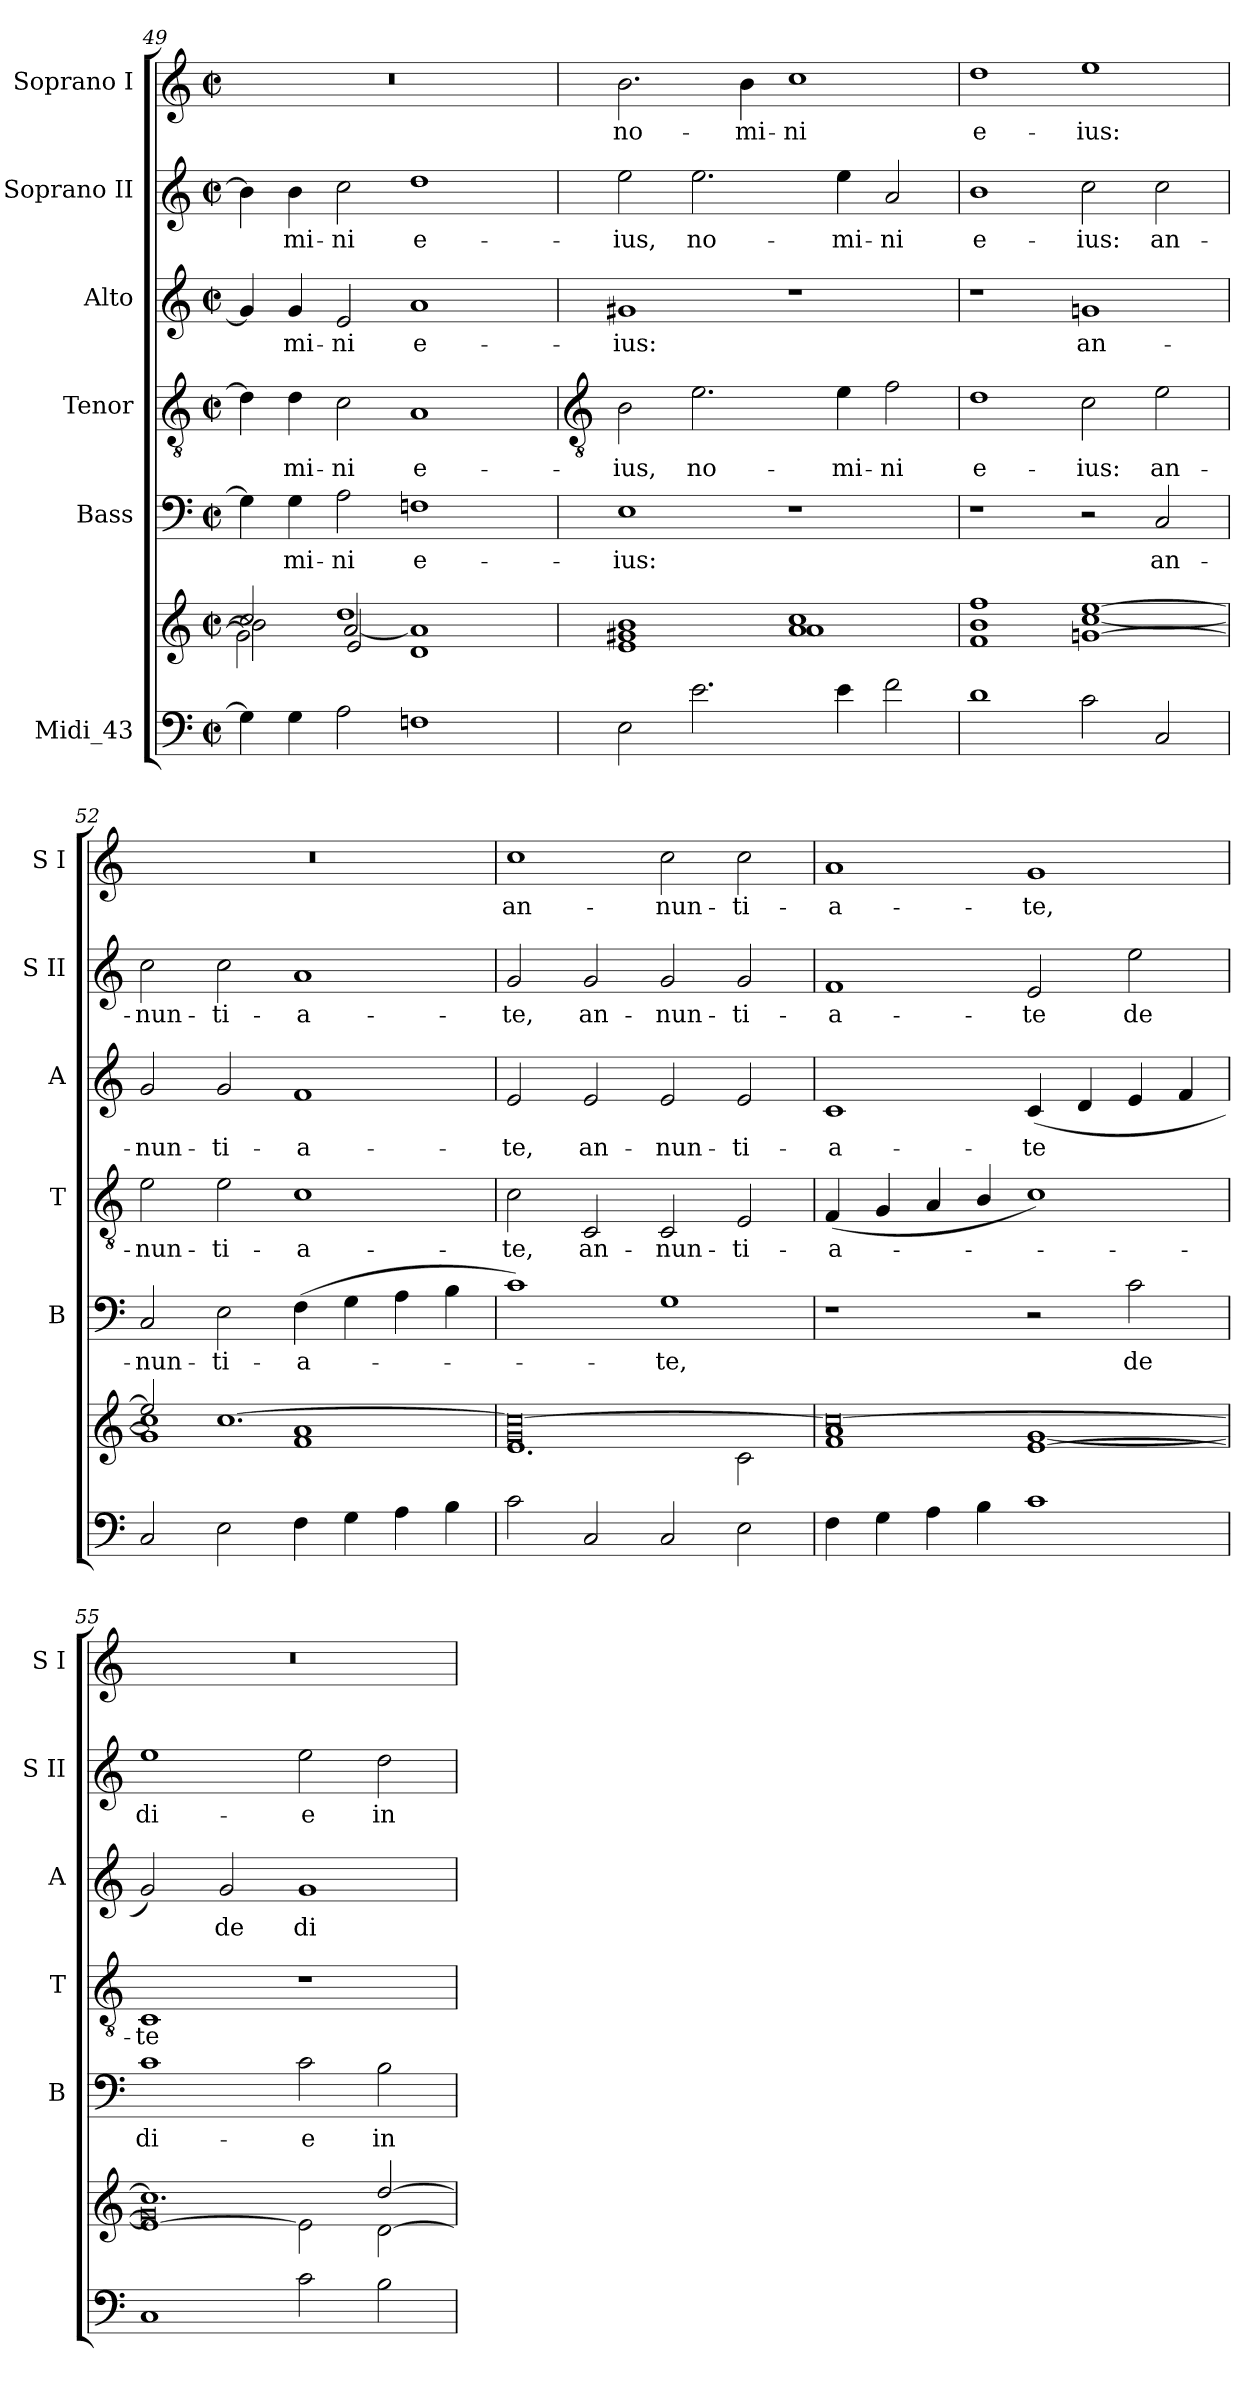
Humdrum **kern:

**kern	**kern	**kern	**text	**kern	**text	**kern	**text	**kern	**text	**kern	**text
*part6	*part6	*part5	*part5	*part4	*part4	*part3	*part3	*part2	*part2	*part1	*part1
*staff7	*staff6	*staff5	*staff5	*staff4	*staff4	*staff3	*staff3	*staff2	*staff2	*staff1	*staff1
*I"Midi_43	*	*I"Bass	*	*I"Tenor	*	*I"Alto	*	*I"Soprano II	*	*I"Soprano I	*
*	*	*I'B	*	*I'T	*	*I'A	*	*I'S II	*	*I'S I	*
*clefF4	*clefG2	*clefF4	*	*clefGv2	*	*clefG2	*	*clefG2	*	*clefG2	*
*k[]	*k[]	*k[]	*	*k[]	*	*k[]	*	*k[]	*	*k[]	*
*C:	*C:	*C:	*	*C:	*	*C:	*	*C:	*	*C:	*
*M4/2	*M4/2	*M4/2	*	*M4/2	*	*M4/2	*	*M4/2	*	*M4/2	*
*met(c|)	*met(c|)	*met(c|)	*	*met(c|)	*	*met(c|)	*	*met(c|)	*	*met(c|)	*
=49	=49	=49	=49	=49	=49	=49	=49	=49	=49	=49	=49
*	*^	*	*	*	*	*	*	*	*	*	*
*	*	*^	*	*	*	*	*	*	*	*	*	*
4G]	2cc/	2b\]	2g\]	4G]	.	4d]	.	4g]	.	4b]	.	0r	.
!	!	!	!	!	!LO:LY:b	!	!LO:LY:b	!	!LO:LY:b	!	!LO:LY:b	!	!
4G	.	.	.	4G	mi-	4d	mi-	4g	mi-	4b	mi-	.	.
!	!	!	!	!	!LO:LY:b	!	!LO:LY:b	!	!LO:LY:b	!	!LO:LY:b	!	!
2A	1dd/	[2a/	2e/	2A	-ni	2c	-ni	2e	-ni	2cc	-ni	.	.
!	!	!	!	!	!LO:LY:b	!	!LO:LY:b	!	!LO:LY:b	!	!LO:LY:b	!	!
1Fn	.	1a\]	1d\	1Fn	e-	1A	e-	1a	e-	1dd	e-	.	.
.	2ryy	.	.	.	.	.	.	.	.	.	.	.	.
!!LO:LB:g=z
=50	=50	=50	=50	=50	=50	=50	=50	=50	=50	=50	=50	=50	=50
*	*	*	*	*	*	*clefGv2	*	*	*	*	*	*	*
!	!	!	!	!	!LO:LY:b	!	!LO:LY:b	!	!LO:LY:b	!	!LO:LY:b	!	!LO:LY:b
2E	1b/	1g#X\	1e\	1E	-ius:	2B	-ius,	1g#X	-ius:	2ee	-ius,	2.b	no-
!	!	!	!	!	!	!	!LO:LY:b	!	!	!	!LO:LY:b	!	!
2.e	.	.	.	.	.	2.e	no-	.	.	2.ee	no-	.	.
!	!	!	!	!	!	!	!	!	!	!	!	!	!LO:LY:b
.	.	.	.	.	.	.	.	.	.	.	.	4b	-mi-
!	!	!	!	!	!	!	!	!	!	!	!	!	!LO:LY:b
.	1cc/	1a\	1a\	1r	.	.	.	1r	.	.	.	1cc	-ni
!	!	!	!	!	!	!	!LO:LY:b	!	!	!	!LO:LY:b	!	!
4e	.	.	.	.	.	4e	-mi-	.	.	4ee	-mi-	.	.
!	!	!	!	!	!	!	!LO:LY:b	!	!	!	!LO:LY:b	!	!
2f	.	.	.	.	.	2f	-ni	.	.	2a	-ni	.	.
=51	=51	=51	=51	=51	=51	=51	=51	=51	=51	=51	=51	=51	=51
!	!	!	!	!	!	!	!LO:LY:b	!	!	!	!LO:LY:b	!	!LO:LY:b
1d	1ff/	1b\	1f\	1r	.	1d	e-	1r	.	1b	e-	1dd	e-
!	!	!	!	!	!	!	!LO:LY:b	!	!LO:LY:b	!	!LO:LY:b	!	!LO:LY:b
2c	[1ee/	[1cc\	[1gn\	2r	.	2c	-ius:	1gn	an-	2cc	-ius:	1ee	-ius:
!	!	!	!	!	!LO:LY:b	!	!LO:LY:b	!	!	!	!LO:LY:b	!	!
2C	.	.	.	2C	an-	2e	an-	.	.	2cc	an-	.	.
=52	=52	=52	=52	=52	=52	=52	=52	=52	=52	=52	=52	=52	=52
!	!	!	!	!	!LO:LY:b	!	!LO:LY:b	!	!LO:LY:b	!	!LO:LY:b	!	!
2C	2ee/]	1cc\]	1g\]	2C	-nun-	2e	-nun-	2g	-nun-	2cc	-nun-	0r	.
!	!	!	!	!	!LO:LY:b	!	!LO:LY:b	!	!LO:LY:b	!	!LO:LY:b	!	!
2E	[1.cc/	.	.	2E	-ti-	2e	-ti-	2g	-ti-	2cc	-ti-	.	.
!	!	!	!	!	!LO:LY:b	!	!LO:LY:b	!	!LO:LY:b	!	!LO:LY:b	!	!
4F	.	1a\	1f\	(>4F	-a-	1c	-a-	1f	-a-	1a	-a-	.	.
4G	.	.	.	4G	.	.	.	.	.	.	.	.	.
4A	.	.	.	4A	.	.	.	.	.	.	.	.	.
4B	.	.	.	4B	.	.	.	.	.	.	.	.	.
=53	=53	=53	=53	=53	=53	=53	=53	=53	=53	=53	=53	=53	=53
!	!	!	!	!	!	!	!LO:LY:b	!	!LO:LY:b	!	!LO:LY:b	!	!LO:LY:b
2c	0cc/_	0g\	1.e\	1c)	.	2c	-te,	2e	-te,	2g	-te,	1cc	an-
!	!	!	!	!	!	!	!LO:LY:b	!	!LO:LY:b	!	!LO:LY:b	!	!
2C	.	.	.	.	.	2C	an-	2e	an-	2g	an-	.	.
!	!	!	!	!	!LO:LY:b	!	!LO:LY:b	!	!LO:LY:b	!	!LO:LY:b	!	!LO:LY:b
2C	.	.	.	1G	te,	2C	-nun-	2e	-nun-	2g	-nun-	2cc	-nun-
!	!	!	!	!	!	!	!LO:LY:b	!	!LO:LY:b	!	!LO:LY:b	!	!LO:LY:b
2E	.	.	2c\	.	.	2E	-ti-	2e	-ti-	2g	-ti-	2cc	-ti-
=54	=54	=54	=54	=54	=54	=54	=54	=54	=54	=54	=54	=54	=54
!	!	!	!	!	!	!	!LO:LY:b	!	!LO:LY:b	!	!LO:LY:b	!	!LO:LY:b
4F	0cc/_	1a\	1f\	1r	.	(<4F	-a-	1c	-a-	1f	-a-	1a	-a-
4G	.	.	.	.	.	4G	.	.	.	.	.	.	.
4A	.	.	.	.	.	4A	.	.	.	.	.	.	.
4B	.	.	.	.	.	4B/	.	.	.	.	.	.	.
!	!	!	!	!	!	!	!	!	!LO:LY:b	!	!LO:LY:b	!	!LO:LY:b
1c	.	[1g\	[1e\	2r	.	1c/)	.	(<4c	-te	2e	-te	1g	-te,
.	.	.	.	.	.	.	.	4d	.	.	.	.	.
!	!	!	!	!	!LO:LY:b	!	!	!	!	!	!LO:LY:b	!	!
.	.	.	.	2c	de	.	.	4e	.	2ee	de	.	.
.	.	.	.	.	.	.	.	4f	.	.	.	.	.
=55	=55	=55	=55	=55	=55	=55	=55	=55	=55	=55	=55	=55	=55
!	!	!	!	!	!LO:LY:b	!	!LO:LY:b	!	!	!	!LO:LY:b	!	!
1C	1.cc/]	0g\]	1e\_	1c	di-	1C	te	2g)	.	1ee	di-	0r	.
!	!	!	!	!	!	!	!	!	!LO:LY:b	!	!	!	!
.	.	.	.	.	.	.	.	2g	de	.	.	.	.
!	!	!	!	!	!LO:LY:b	!	!	!	!LO:LY:b	!	!LO:LY:b	!	!
2c	.	.	2e\]	2c	-e	1r	.	1g	di-	2ee	-e	.	.
!	!	!	!	!	!LO:LY:b	!	!	!	!	!	!LO:LY:b	!	!
2B	[2dd/	.	[2d\	2B	in	.	.	.	.	2dd	in	.	.
*	*v	*v	*v	*	*	*	*	*	*	*	*	*	*
=	=	=	=	=	=	=	=	=	=	=	=
*-	*-	*-	*-	*-	*-	*-	*-	*-	*-	*-	*-
